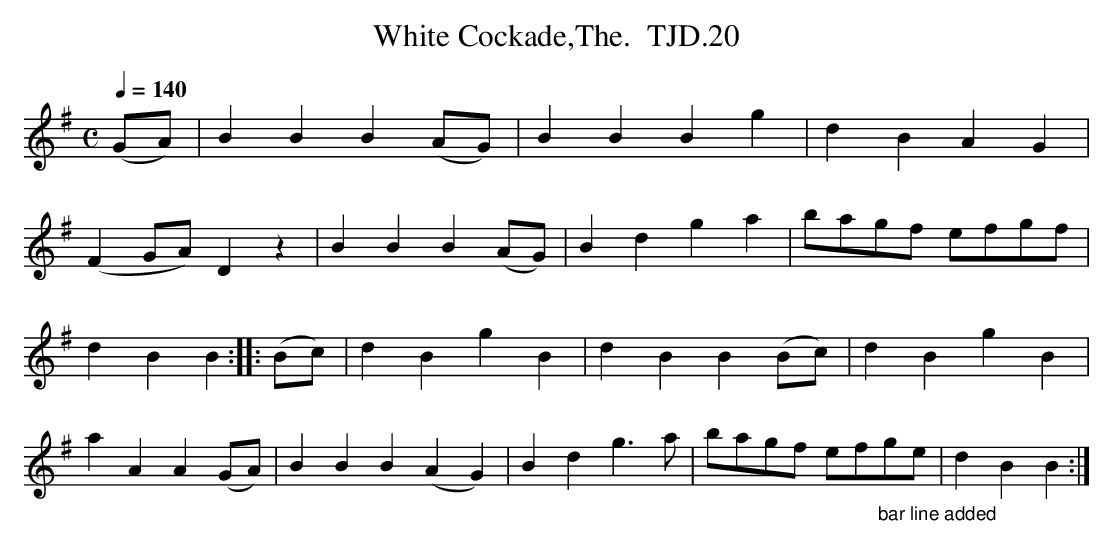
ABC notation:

X:1
T:White Cockade,The.  TJD.20
M:C
L:1/4
Q:1/4=140
K:G major
(G/A/)|BBB (A/G/)|BBBg|dBAG|!
(FG/A/)Dz|BBB (A/G/)|Bdga|b/a/g/f/ e/f/g/f/|!
dBB::(B/c/)|dBgB|dBB(B/c/)|dBgB|!
aAA (G/A/)|BBB (AG)|Bdg>a|b/a/g/f/ e/f/"_bar line added"g/e/| dBB:|]
